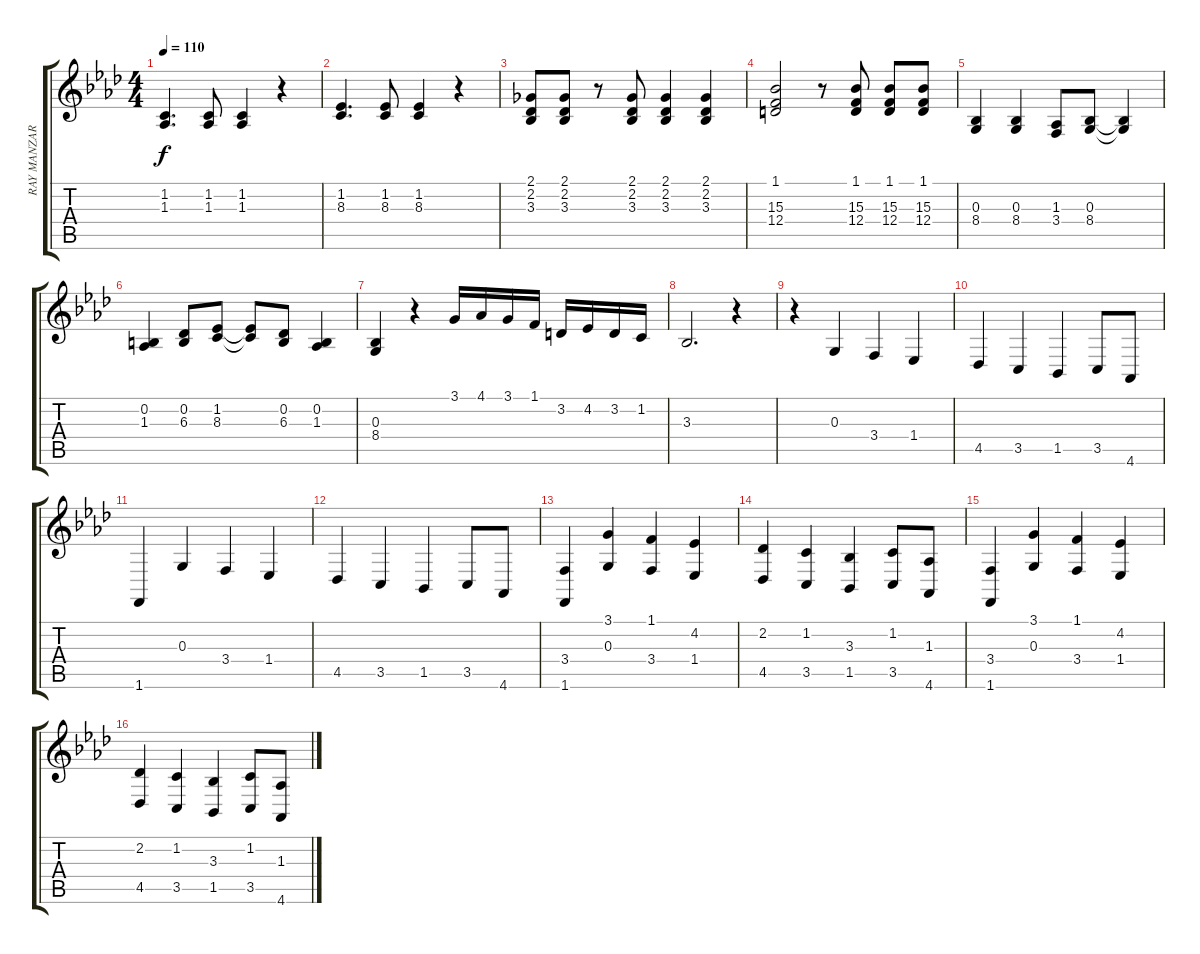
\track ("RAY MANZAREK" "RAY MANZAR") {instrument drawbarorgan}
\staff {score tabs}
\tuning (E4 B3 G3 D3 A2 E2) {hide}
\ts (4 4)
\tempo 110
\clef g2
\ks ab
(1.2 1.3).4{d dy f} (1.2 1.3).8 (1.2 1.3).4 r.4 |
(1.2 8.3).4{d} (1.2 8.3).8 (1.2 8.3).4 r.4 |
(2.1 2.2 3.3).8 (2.1 2.2 3.3).8 r.8 (2.1 2.2 3.3).8 (2.1 2.2 3.3).4 (2.1 2.2 3.3).4 |
(1.1 15.3 12.4).2 r.8 (1.1 15.3 12.4).8 (1.1 15.3 12.4).8 (1.1 15.3 12.4).8 |
(0.3 8.4).4 (0.3 8.4).4 (1.3 3.4).8 (0.3 8.4).8 (0.3{t} 8.4{t}).4 |
(0.2 1.3).4 (0.2 6.3).8 (1.2 8.3).8 (1.2{t} 8.3{t}).8 (0.2 6.3).8 (0.2 1.3).4 |
(0.3 8.4).4 r.4 3.1.16 4.1.16 3.1.16 1.1.16 3.2.16 4.2.16 3.2.16 1.2.16 |
3.3.2{d} r.4 |
r.4 0.3.4 3.4.4 1.4.4 |
4.5.4 3.5.4 1.5.4 3.5.8 4.6.8 |
1.6.4 0.3.4 3.4.4 1.4.4 |
4.5.4 3.5.4 1.5.4 3.5.8 4.6.8 |
(3.4 1.6).4 (3.1 0.3).4 (1.1 3.4).4 (4.2 1.4).4 |
(2.2 4.5).4 (1.2 3.5).4 (3.3 1.5).4 (1.2 3.5).8 (1.3 4.6).8 |
(3.4 1.6).4 (3.1 0.3).4 (1.1 3.4).4 (4.2 1.4).4 |
(2.2 4.5).4 (1.2 3.5).4 (3.3 1.5).4 (1.2 3.5).8 (1.3 4.6).8
